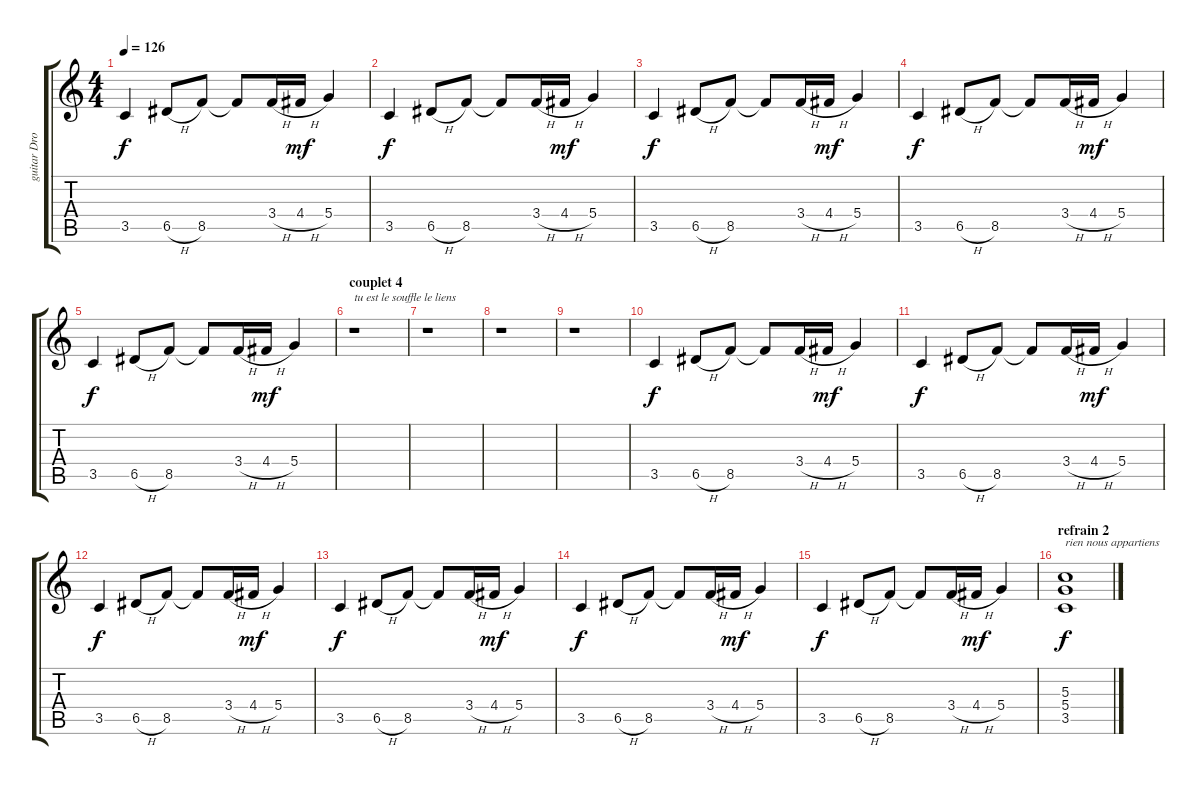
\track ("guitar Dropped D" "guitar Dro") {instrument acousticguitarsteel}
\staff {score tabs}
\tuning (E4 B3 G3 D3 A2 D2) {hide}
\ts (4 4)
\tempo 126
\clef g2
\ks c
3.5.4{dy f} 6.5{h}.8 8.5.8 8.5{t}.8 3.4{h}.16 4.4{h}.16{dy mf} 5.4.4 |
3.5.4{dy f} 6.5{h}.8 8.5.8 8.5{t}.8 3.4{h}.16 4.4{h}.16{dy mf} 5.4.4 |
3.5.4{dy f} 6.5{h}.8 8.5.8 8.5{t}.8 3.4{h}.16 4.4{h}.16{dy mf} 5.4.4 |
3.5.4{dy f} 6.5{h}.8 8.5.8 8.5{t}.8 3.4{h}.16 4.4{h}.16{dy mf} 5.4.4 |
3.5.4{dy f} 6.5{h}.8 8.5.8 8.5{t}.8 3.4{h}.16 4.4{h}.16{dy mf} 5.4.4 |
\section ("" "couplet 4")
r.1{txt "tu est le souffle le liens"} |
r.1 |
r.1 |
r.1 |
3.5.4{dy f} 6.5{h}.8 8.5.8 8.5{t}.8 3.4{h}.16 4.4{h}.16{dy mf} 5.4.4 |
3.5.4{dy f} 6.5{h}.8 8.5.8 8.5{t}.8 3.4{h}.16 4.4{h}.16{dy mf} 5.4.4 |
3.5.4{dy f} 6.5{h}.8 8.5.8 8.5{t}.8 3.4{h}.16 4.4{h}.16{dy mf} 5.4.4 |
3.5.4{dy f} 6.5{h}.8 8.5.8 8.5{t}.8 3.4{h}.16 4.4{h}.16{dy mf} 5.4.4 |
3.5.4{dy f} 6.5{h}.8 8.5.8 8.5{t}.8 3.4{h}.16 4.4{h}.16{dy mf} 5.4.4 |
3.5.4{dy f} 6.5{h}.8 8.5.8 8.5{t}.8 3.4{h}.16 4.4{h}.16{dy mf} 5.4.4 |
\section ("" "refrain 2")
(5.3 5.4 3.5).1{txt "rien nous appartiens" dy f}
